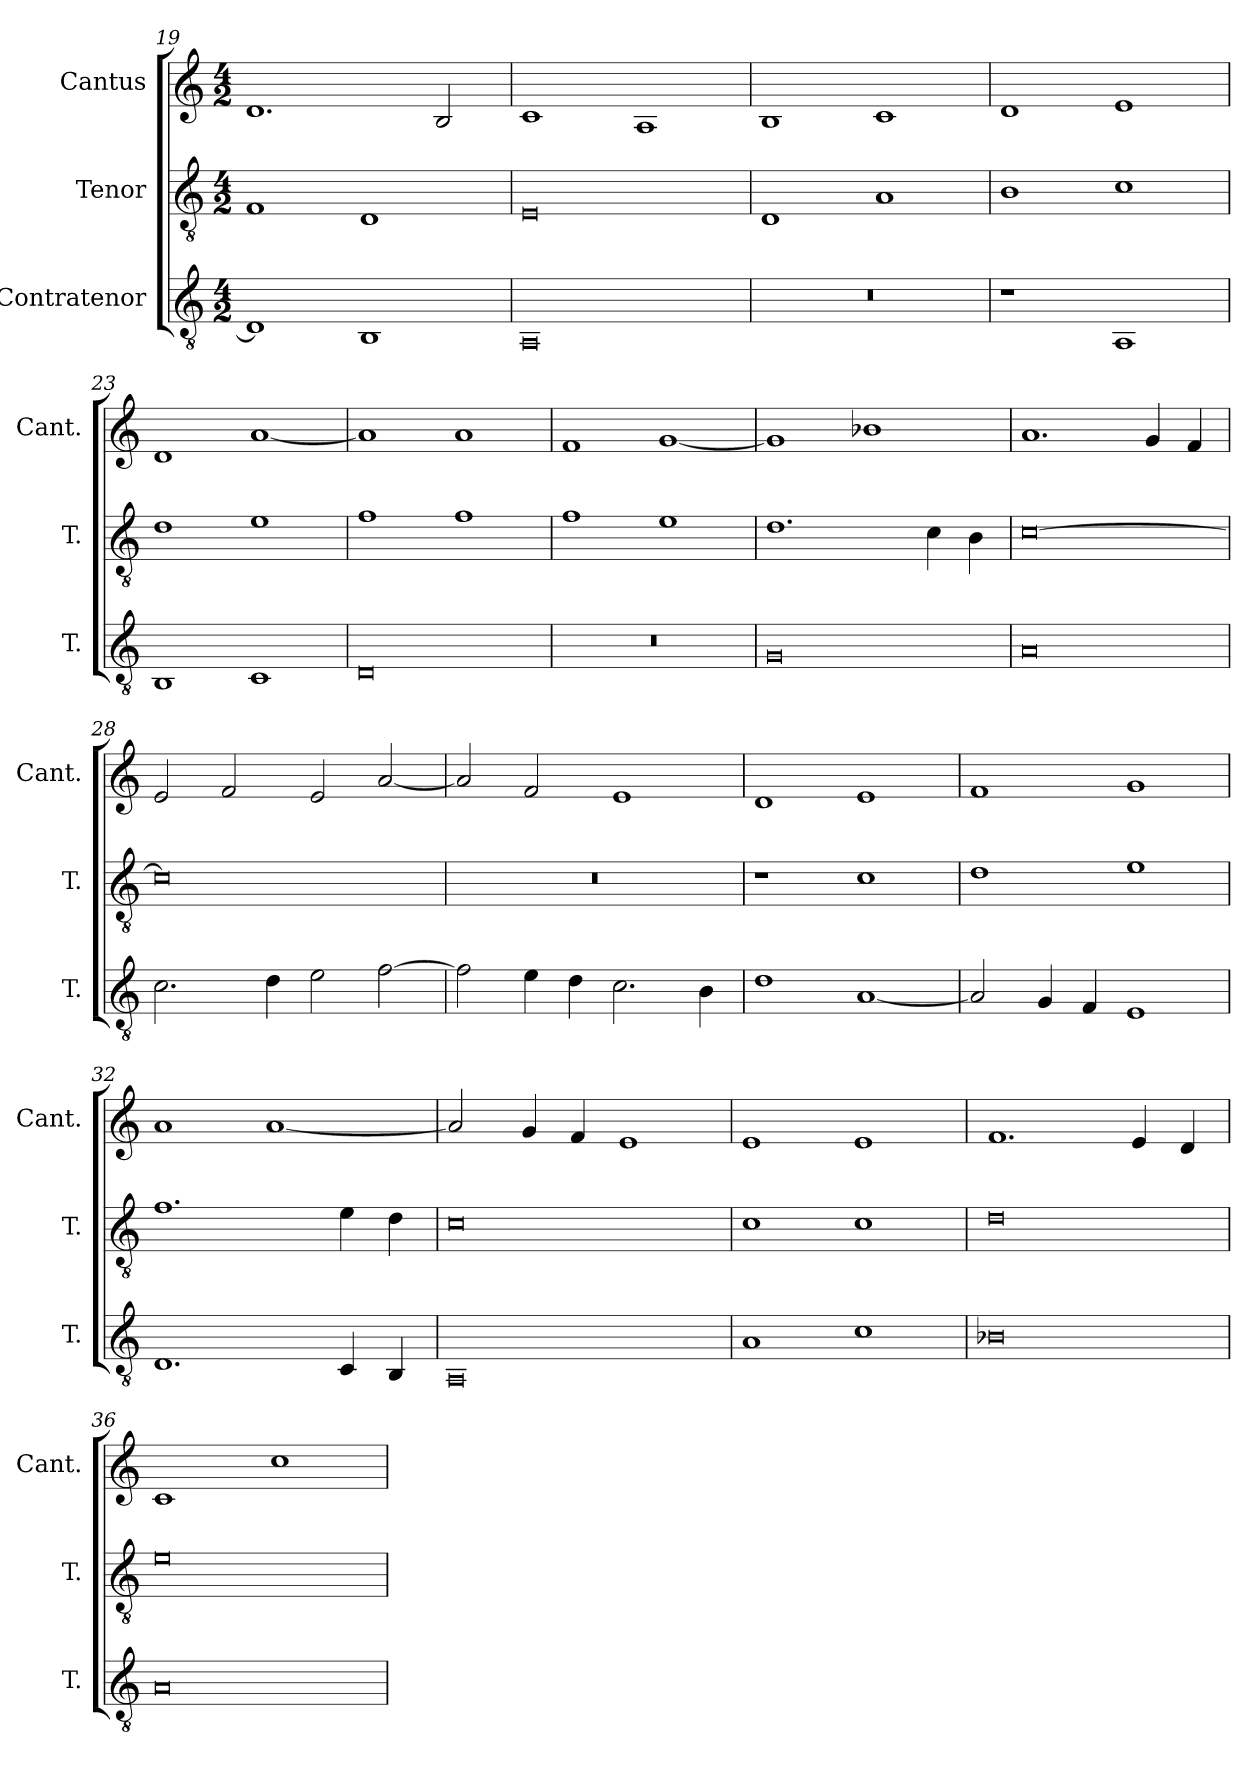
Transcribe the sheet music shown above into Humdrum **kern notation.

**kern	**kern	**kern
*part3	*part2	*part1
*staff3	*staff2	*staff1
*I"Contratenor	*I"Tenor	*I"Cantus
*I'T.	*I'T.	*I'Cant.
*clefGv2	*clefGv2	*clefG2
*ITrd7c12	*ITrd7c12	*
*k[]	*k[]	*k[]
*C:	*C:	*C:
*M4/2	*M4/2	*M4/2
=19	=19	=19
1DD/]	1FF/	1.d/
1BBB/	1DD/	.
.	.	2B/
=20	=20	=20
0AAA/	0EE/	1c/
.	.	1A/
=21	=21	=21
0r	1DD/	1B/
.	1AA/	1c/
=22	=22	=22
1r	1BB\	1d/
1AAA/	1C\	1e/
=23	=23	=23
1BBB/	1D\	1d/
1CC/	1E\	[1a/
=24	=24	=24
0DD/	1F\	1a/]
.	1F\	1a/
=25	=25	=25
0r	1F\	1f/
.	1E\	[1g/
=26	=26	=26
0GG/	1.D\	1g/]
.	.	1b-X\
.	4C\	.
.	4BB\	.
=27	=27	=27
0AA/	[0C\	1.a/
.	.	4g/
.	.	4f/
=28	=28	=28
2.C\	0C\]	2e/
.	.	2f/
4D\	.	.
2E\	.	2e/
[2F\	.	[2a/
=29	=29	=29
2F\]	0r	2a/]
4E\	.	2f/
4D\	.	.
2.C\	.	1e/
4BB\	.	.
=30	=30	=30
1D\	1r	1d/
[1AA/	1C\	1e/
=31	=31	=31
2AA/]	1D\	1f/
4GG/	.	.
4FF/	.	.
1EE/	1E\	1g/
=32	=32	=32
1.DD/	1.F\	1a/
.	.	[1a/
4CC/	4E\	.
4BBB/	4D\	.
=33	=33	=33
0AAA/	0C\	2a/]
.	.	4g/
.	.	4f/
.	.	1e/
=34	=34	=34
1AA/	1C\	1e/
1C\	1C\	1e/
=35	=35	=35
0BB-X\	0D\	1.f/
.	.	4e/
.	.	4d/
=36	=36	=36
0AA/	0E\	1c/
.	.	1cc\
=	=	=
*-	*-	*-
